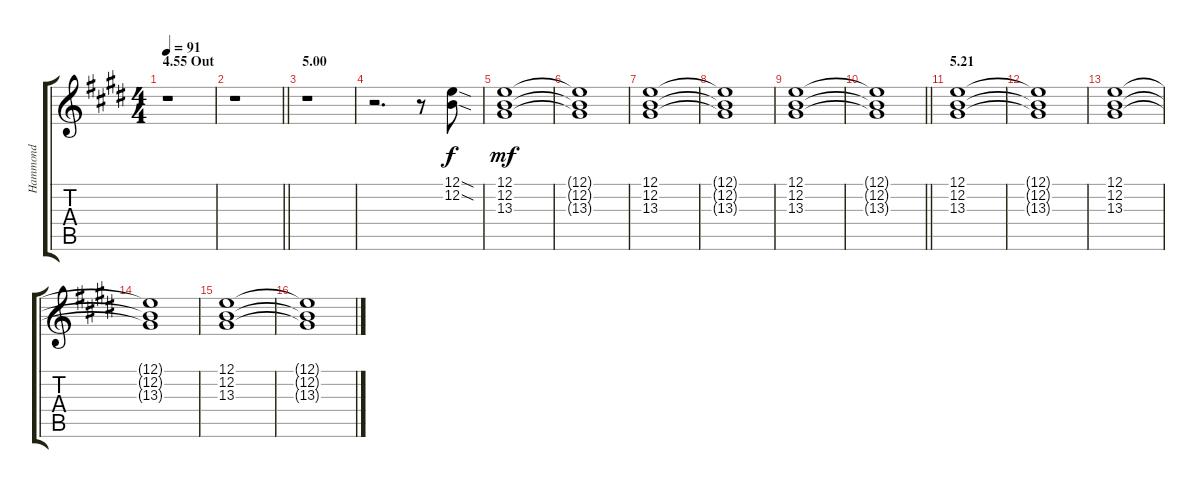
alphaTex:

\track ("Hammond" "Hammond") {instrument drawbarorgan}
\staff {score tabs}
\tuning (E4 B3 G3 D3 A2 E2) {hide}
\ts (4 4)
\section ("" "4.55 Out")
\tempo 91
\clef g2
\ks e
r.1{dy f} |
\barLineRight lightlight
r.1 |
\section ("" "5.00")
r.1 |
r.2{d} r.8 (12.1{sod} 12.2{sod}).8 |
(12.1 12.2 13.3).1{dy mf} |
(12.1{t} 12.2{t} 13.3{t}).1 |
(12.1 12.2 13.3).1 |
(12.1{t} 12.2{t} 13.3{t}).1 |
(12.1 12.2 13.3).1 |
\barLineRight lightlight
(12.1{t} 12.2{t} 13.3{t}).1 |
\section ("" "5.21")
(12.1 12.2 13.3).1 |
(12.1{t} 12.2{t} 13.3{t}).1 |
(12.1 12.2 13.3).1 |
(12.1{t} 12.2{t} 13.3{t}).1 |
(12.1 12.2 13.3).1 |
(12.1{t} 12.2{t} 13.3{t}).1
